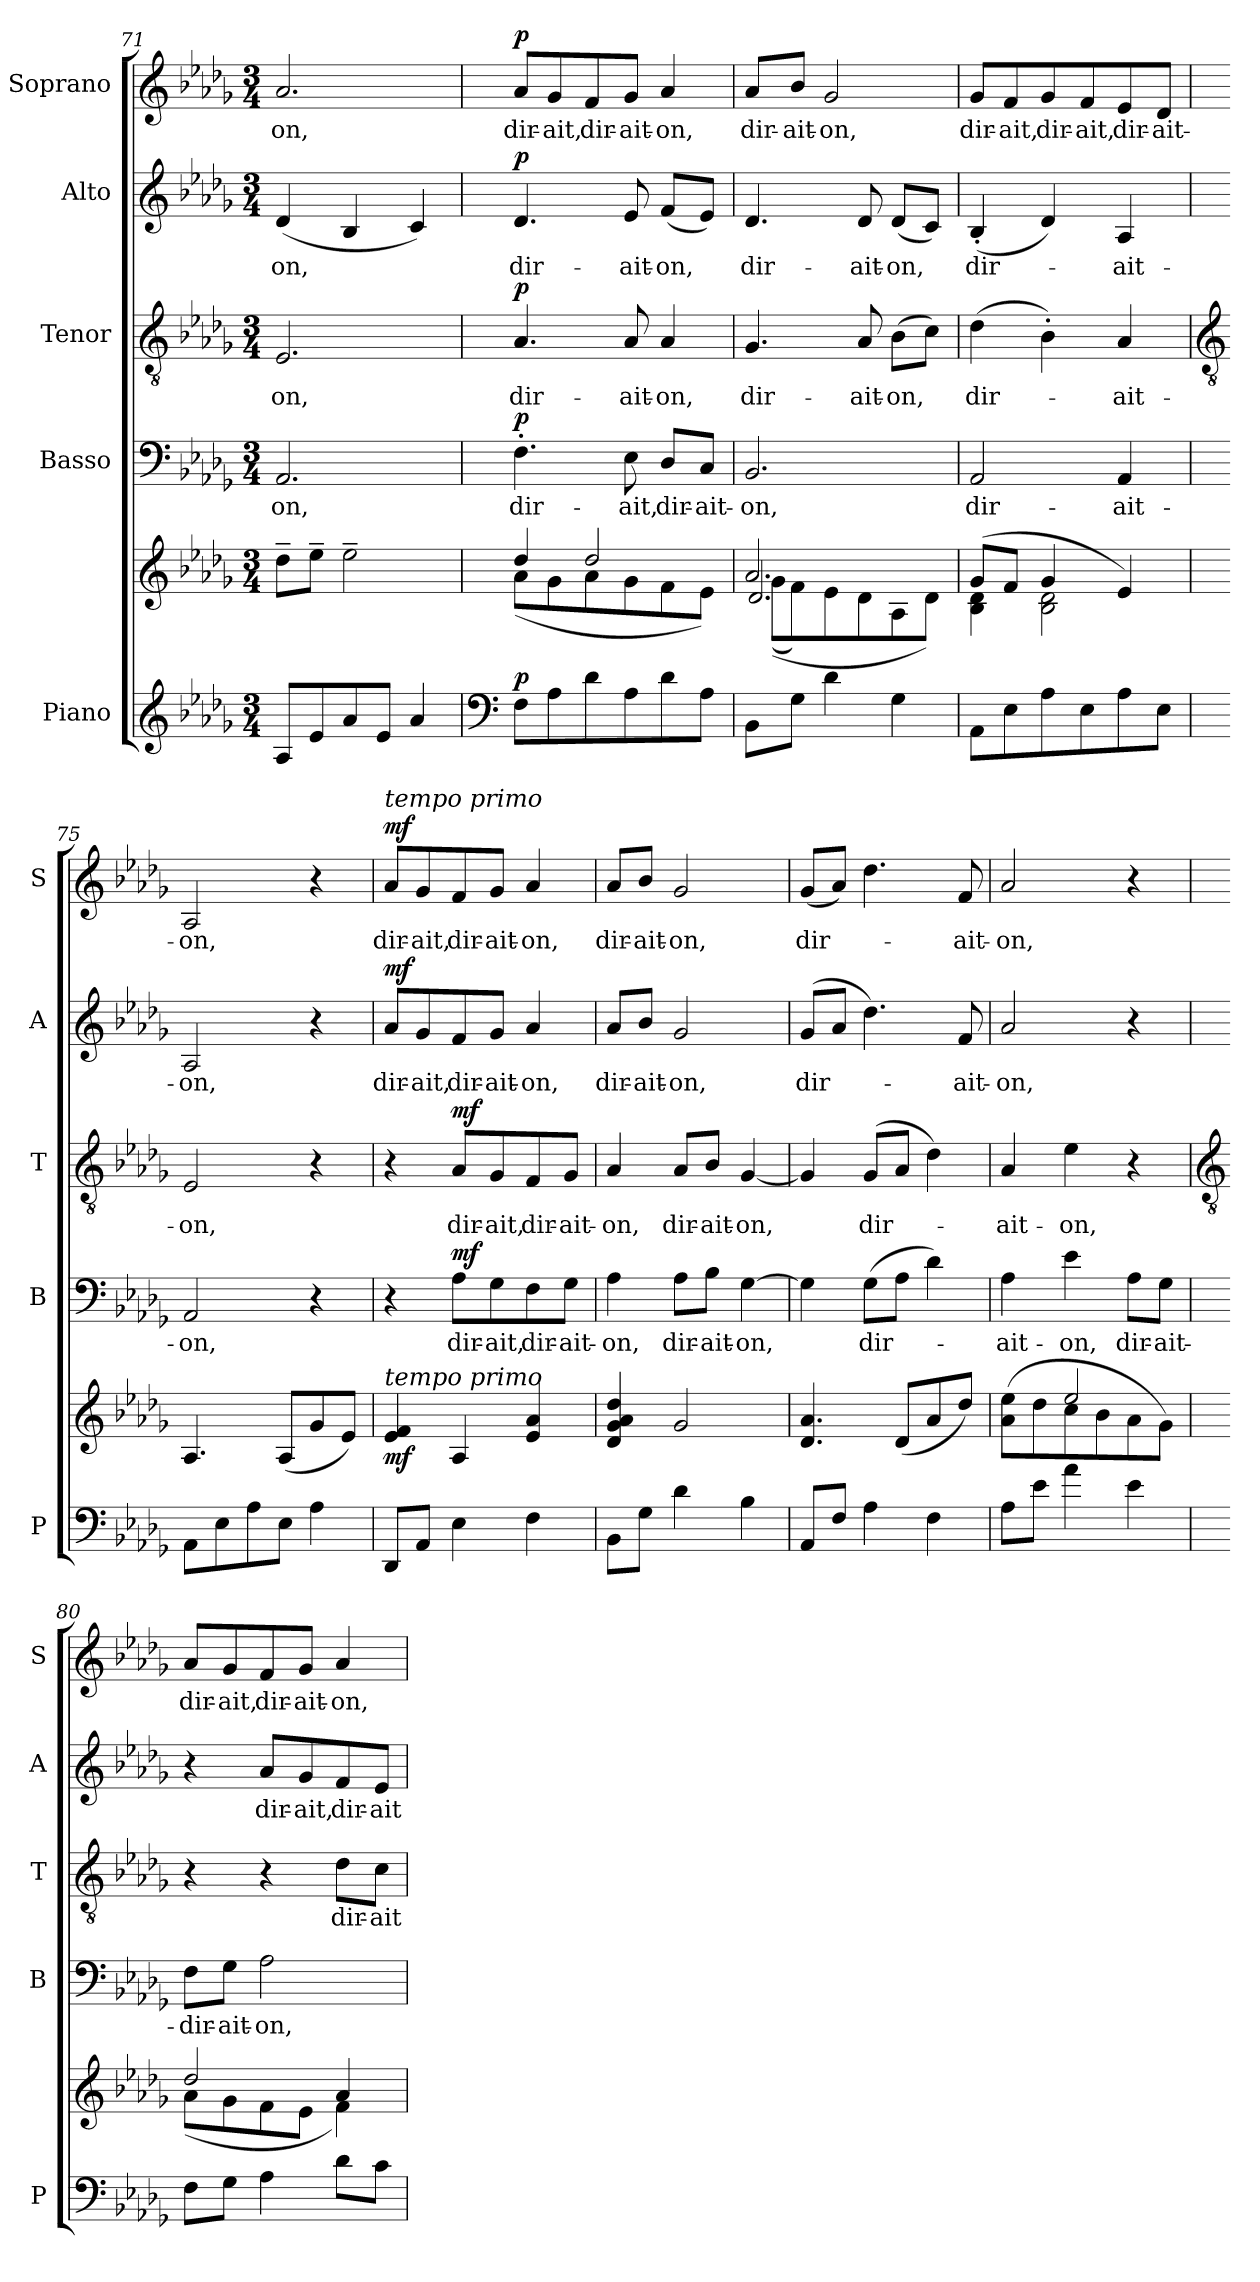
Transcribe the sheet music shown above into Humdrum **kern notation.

**kern	**kern	**dynam	**kern	**text	**dynam	**kern	**text	**dynam	**kern	**text	**dynam	**kern	**text	**dynam
*part5	*part5	*part5	*part4	*part4	*part4	*part3	*part3	*part3	*part2	*part2	*part2	*part1	*part1	*part1
*staff6	*staff5	*staff5/6	*staff4	*staff4	*staff4	*staff3	*staff3	*staff3	*staff2	*staff2	*staff2	*staff1	*staff1	*staff1
*I"Piano	*	*	*I"Basso	*	*	*I"Tenor	*	*	*I"Alto	*	*	*I"Soprano	*	*
*I'P	*	*	*I'B	*	*	*I'T	*	*	*I'A	*	*	*I'S	*	*
*clefG2	*clefG2	*	*clefF4	*	*	*clefGv2	*	*	*clefG2	*	*	*clefG2	*	*
*k[b-e-a-d-g-]	*k[b-e-a-d-g-]	*	*k[b-e-a-d-g-]	*	*	*k[b-e-a-d-g-]	*	*	*k[b-e-a-d-g-]	*	*	*k[b-e-a-d-g-]	*	*
*D-:	*D-:	*	*D-:	*	*	*D-:	*	*	*D-:	*	*	*D-:	*	*
*M3/4	*M3/4	*	*M3/4	*	*	*M3/4	*	*	*M3/4	*	*	*M3/4	*	*
=71	=71	=71	=71	=71	=71	=71	=71	=71	=71	=71	=71	=71	=71	=71
*	*^	*	*	*	*	*	*	*	*	*	*	*	*	*
*	*	*^	*	*	*	*	*	*	*	*	*	*	*	*	*
!	!	!	!	!	!	!LO:LY:b	!	!	!LO:LY:b	!	!	!LO:LY:b	!	!	!LO:LY:b	!
8A-/L	8dd-~\L	2ryy	2ryy	.	2.AA-/	-on,	.	2.E-/	-on,	.	(4d-/	-on,	.	2.a-/	-on,	.
8e-/	8ee-~\J	.	.	.	.	.	.	.	.	.	.	.	.	.	.	.
8a-/	2ee-~\	.	.	.	.	.	.	.	.	.	4B-/	.	.	.	.	.
8e-/J	.	.	.	.	.	.	.	.	.	.	.	.	.	.	.	.
4a-/	.	4ryy	4ryy	.	.	.	.	.	.	.	4c/)	.	.	.	.	.
=72	=72	=72	=72	=72	=72	=72	=72	=72	=72	=72	=72	=72	=72	=72	=72	=72
*clefF4	*	*	*	*	*	*	*	*	*	*	*	*	*	*	*	*
!	!	!	!	!LO:DY:a=2	!	!LO:LY:b	!LO:DY:a	!	!LO:LY:b	!LO:DY:a	!	!LO:LY:b	!LO:DY:a	!	!LO:LY:b	!LO:DY:a
8F\L	4dd-/	(8a-\L	2ryy	p	4.F'\	dir-	p	4.A-/	dir-	p	4.d-/	dir-	p	8a-/L	dir-	p
!	!	!	!	!	!	!	!	!	!	!	!	!	!	!	!LO:LY:b	!
8A-\	.	8g-\	.	.	.	.	.	.	.	.	.	.	.	8g-/	-ait,	.
!	!	!	!	!	!	!	!	!	!	!	!	!	!	!	!LO:LY:b	!
8d-\	2dd-/	8a-\	.	.	.	.	.	.	.	.	.	.	.	8f/	dir-	.
!	!	!	!	!	!	!LO:LY:b	!	!	!LO:LY:b	!	!	!LO:LY:b	!	!	!LO:LY:b	!
8A-\	.	8g-\	.	.	8E-\	-ait,	.	8A-/	-ait-	.	8e-/	-ait-	.	8g-/J	-ait-	.
!	!	!	!	!	!	!LO:LY:b	!	!	!LO:LY:b	!	!	!LO:LY:b	!	!	!LO:LY:b	!
8d-\	.	8f\	4ryy	.	8D-/L	dir-	.	4A-/	-on,	.	(8f/L	-on,	.	4a-/	-on,	.
!	!	!	!	!	!	!LO:LY:b	!	!	!	!	!	!	!	!	!	!
8A-\J	.	8e-\J)	.	.	8C/J	-ait-	.	.	.	.	8e-/J)	.	.	.	.	.
=73	=73	=73	=73	=73	=73	=73	=73	=73	=73	=73	=73	=73	=73	=73	=73	=73
!	!	!	!	!	!	!LO:LY:b	!	!	!LO:LY:b	!	!	!LO:LY:b	!	!	!LO:LY:b	!
8BB-\L	2.a-/	((>8g-\L	2.d-/	.	2.BB-/	-on,	.	4.G-/	dir-	.	4.d-/	dir-	.	8a-/L	dir-	.
!	!	!	!	!	!	!	!	!	!	!	!	!	!	!	!LO:LY:b	!
8G-\J	.	8f\)	.	.	.	.	.	.	.	.	.	.	.	8b-/J	-ait-	.
!	!	!	!	!	!	!	!	!	!	!	!	!	!	!	!LO:LY:b	!
4d-\	.	8e-\	.	.	.	.	.	.	.	.	.	.	.	2g-/	-on,	.
!	!	!	!	!	!	!	!	!	!LO:LY:b	!	!	!LO:LY:b	!	!	!	!
.	.	8d-\	.	.	.	.	.	8A-/	-ait-	.	8d-/	-ait-	.	.	.	.
!	!	!	!	!	!	!	!	!	!LO:LY:b	!	!	!LO:LY:b	!	!	!	!
4G-\	.	8A-\	.	.	.	.	.	(>8B-\L	-on,	.	(8d-/L	-on,	.	.	.	.
.	.	8d-\J)	.	.	.	.	.	8c\J)	.	.	8c/J)	.	.	.	.	.
!!LO:PB:g=z
=74	=74	=74	=74	=74	=74	=74	=74	=74	=74	=74	=74	=74	=74	=74	=74	=74
!	!	!	!	!	!	!LO:LY:b	!	!	!LO:LY:b	!	!	!LO:LY:b	!	!	!LO:LY:b	!
8AA-\L	(>8g-/L	4B-\ 4d-\	2ryy	.	2AA-/	dir-	.	(>4d-\	dir-	.	(4B-'/	dir-	.	8g-/L	dir-	.
!	!	!	!	!	!	!	!	!	!	!	!	!	!	!	!LO:LY:b	!
8E-\	8f/J	.	.	.	.	.	.	.	.	.	.	.	.	8f/	-ait,	.
!	!	!	!	!	!	!	!	!	!	!	!	!	!	!	!LO:LY:b	!
8A-\	4g-/	2B-\ 2d-\	.	.	.	.	.	4B-'\)	.	.	4d-/)	.	.	8g-/	dir-	.
!	!	!	!	!	!	!	!	!	!	!	!	!	!	!	!LO:LY:b	!
8E-\	.	.	.	.	.	.	.	.	.	.	.	.	.	8f/	-ait,	.
!	!	!	!	!	!	!LO:LY:b	!	!	!LO:LY:b	!	!	!LO:LY:b	!	!	!LO:LY:b	!
8A-\	4e-/)	.	4ryy	.	4AA-/	-ait-	.	4A-/	-ait-	.	4A-/	-ait-	.	8e-/	dir-	.
!	!	!	!	!	!	!	!	!	!	!	!	!	!	!	!LO:LY:b	!
8E-\J	.	.	.	.	.	.	.	.	.	.	.	.	.	8d-/J	-ait-	.
*	*v	*v	*v	*	*	*	*	*	*	*	*	*	*	*	*	*
!!LO:LB:g=z
=75	=75	=75	=75	=75	=75	=75	=75	=75	=75	=75	=75	=75	=75	=75
*	*	*	*	*	*	*clefGv2	*	*	*	*	*	*	*	*
*	*^	*	*	*	*	*	*	*	*	*	*	*	*	*
!	!	!	!	!	!LO:LY:b	!	!	!LO:LY:b	!	!	!LO:LY:b	!	!	!LO:LY:b	!
8AA-\L	4.A-/	2ryy	.	2AA-/	-on,	.	2E-/	-on,	.	2A-/	-on,	.	2A-/	-on,	.
8E-\	.	.	.	.	.	.	.	.	.	.	.	.	.	.	.
8A-\	.	.	.	.	.	.	.	.	.	.	.	.	.	.	.
8E-\J	(8A-/L	.	.	.	.	.	.	.	.	.	.	.	.	.	.
4A-\	8g-/	4ryy	.	4r	.	.	4r	.	.	4r	.	.	4r	.	.
.	8e-/J)	.	.	.	.	.	.	.	.	.	.	.	.	.	.
=76	=76	=76	=76	=76	=76	=76	=76	=76	=76	=76	=76	=76	=76	=76	=76
!	!	!	!	!	!	!	!	!	!	!	!	!	!LO:TX:a:i:t=tempo primo	!	!
!	!LO:TX:a:i:t=tempo primo	!	!	!	!	!	!	!	!	!	!	!	!	!	!
!	!	!	!LO:DY:b	!	!	!	!	!	!	!	!LO:LY:b	!LO:DY:a	!	!LO:LY:b	!LO:DY:a
8DD-/L	4e-/ 4f/	2ryy	mf	4r	.	.	4r	.	.	8a-/L	dir-	mf	8a-/L	dir-	mf
!	!	!	!	!	!	!	!	!	!	!	!LO:LY:b	!	!	!LO:LY:b	!
8AA-/J	.	.	.	.	.	.	.	.	.	8g-/	-ait,	.	8g-/	-ait,	.
!	!	!	!	!	!LO:LY:b	!LO:DY:a	!	!LO:LY:b	!LO:DY:a	!	!LO:LY:b	!	!	!LO:LY:b	!
4E-\	4A-/	.	.	8A-\L	dir-	mf	8A-/L	dir-	mf	8f/	dir-	.	8f/	dir-	.
!	!	!	!	!	!LO:LY:b	!	!	!LO:LY:b	!	!	!LO:LY:b	!	!	!LO:LY:b	!
.	.	.	.	8G-\	-ait,	.	8G-/	-ait,	.	8g-/J	-ait-	.	8g-/J	-ait-	.
!	!	!	!	!	!LO:LY:b	!	!	!LO:LY:b	!	!	!LO:LY:b	!	!	!LO:LY:b	!
4F\	4e-/ 4a-/	4ryy	.	8F\	dir-	.	8F/	dir-	.	4a-/	-on,	.	4a-/	-on,	.
!	!	!	!	!	!LO:LY:b	!	!	!LO:LY:b	!	!	!	!	!	!	!
.	.	.	.	8G-\J	-ait-	.	8G-/J	-ait-	.	.	.	.	.	.	.
=77	=77	=77	=77	=77	=77	=77	=77	=77	=77	=77	=77	=77	=77	=77	=77
!	!	!	!	!	!LO:LY:b	!	!	!LO:LY:b	!	!	!LO:LY:b	!	!	!LO:LY:b	!
8BB-\L	4d-/ 4g-/ 4a-/ 4dd-/	2ryy	.	4A-\	-on,	.	4A-/	-on,	.	8a-/L	dir-	.	8a-/L	dir-	.
!	!	!	!	!	!	!	!	!	!	!	!LO:LY:b	!	!	!LO:LY:b	!
8G-\J	.	.	.	.	.	.	.	.	.	8b-/J	-ait-	.	8b-/J	-ait-	.
!	!	!	!	!	!LO:LY:b	!	!	!LO:LY:b	!	!	!LO:LY:b	!	!	!LO:LY:b	!
4d-\	2g-/	.	.	8A-\L	dir-	.	8A-/L	dir-	.	2g-/	-on,	.	2g-/	-on,	.
!	!	!	!	!	!LO:LY:b	!	!	!LO:LY:b	!	!	!	!	!	!	!
.	.	.	.	8B-\J	-ait-	.	8B-/J	-ait-	.	.	.	.	.	.	.
!	!	!	!	!	!LO:LY:b	!	!	!LO:LY:b	!	!	!	!	!	!	!
4B-\	.	4ryy	.	[4G-\	-on,	.	[4G-/	-on,	.	.	.	.	.	.	.
=78	=78	=78	=78	=78	=78	=78	=78	=78	=78	=78	=78	=78	=78	=78	=78
!	!	!	!	!	!	!	!	!	!	!	!LO:LY:b	!	!	!LO:LY:b	!
8AA-/L	4.d-/ 4.a-/	2ryy	.	4G-\]	.	.	4G-/]	.	.	(8g-/L	dir-	.	(8g-/L	dir-	.
8F/J	.	.	.	.	.	.	.	.	.	8a-/J	.	.	8a-/J)	.	.
!	!	!	!	!	!LO:LY:b	!	!	!LO:LY:b	!	!	!	!	!	!	!
4A-\	.	.	.	(>8G-\L	dir-	.	(8G-/L	dir-	.	4.dd-\)	.	.	4.dd-\	.	.
.	(8d-/L	.	.	8A-\J	.	.	8A-/J	.	.	.	.	.	.	.	.
4F\	8a-/	4ryy	.	4d-\)	.	.	4d-\)	.	.	.	.	.	.	.	.
!	!	!	!	!	!	!	!	!	!	!	!LO:LY:b	!	!	!LO:LY:b	!
.	8dd-/J)	.	.	.	.	.	.	.	.	8f/	-ait-	.	8f/	-ait-	.
=79	=79	=79	=79	=79	=79	=79	=79	=79	=79	=79	=79	=79	=79	=79	=79
!	!	!	!	!	!LO:LY:b	!	!	!LO:LY:b	!	!	!LO:LY:b	!	!	!LO:LY:b	!
8A-\L	4ryy	(8a-\ 8ee-\L	.	4A-\	-ait-	.	4A-/	-ait-	.	2a-/	-on,	.	2a-/	-on,	.
8e-\J	.	8dd-\	.	.	.	.	.	.	.	.	.	.	.	.	.
!	!	!	!	!	!LO:LY:b	!	!	!LO:LY:b	!	!	!	!	!	!	!
4a-\	2ee-/	8cc\	.	4e-\	-on,	.	4e-\	-on,	.	.	.	.	.	.	.
.	.	8b-\	.	.	.	.	.	.	.	.	.	.	.	.	.
!	!	!	!	!	!LO:LY:b	!	!	!	!	!	!	!	!	!	!
4e-\	.	8a-\	.	8A-\L	dir-	.	4r	.	.	4r	.	.	4r	.	.
!	!	!	!	!	!LO:LY:b	!	!	!	!	!	!	!	!	!	!
.	.	8g-\J)	.	8G-\J	-ait-	.	.	.	.	.	.	.	.	.	.
!!LO:PB:g=z
=80	=80	=80	=80	=80	=80	=80	=80	=80	=80	=80	=80	=80	=80	=80	=80
*	*	*	*	*	*	*	*clefGv2	*	*	*	*	*	*	*	*
*^	*	*	*	*	*	*	*	*	*	*	*	*	*	*	*
!	!	!	!	!	!	!LO:LY:b	!	!	!	!	!	!	!	!	!LO:LY:b	!
*	*	*	*	*	*^	*	*	*	*	*	*	*	*	*	*	*
8F\L	2ryy	2dd-/	(8a-\L	.	8F\L	2ryy	-dir-	.	4r	.	.	4r	.	.	8a-/L	dir-	.
!	!	!	!	!	!	!	!LO:LY:b	!	!	!	!	!	!	!	!	!LO:LY:b	!
8G-\J	.	.	8g-\	.	8G-\J	.	-ait-	.	.	.	.	.	.	.	8g-/	-ait,	.
!	!	!	!	!	!	!	!LO:LY:b	!	!	!	!	!	!LO:LY:b	!	!	!LO:LY:b	!
4A-\	.	.	8f\	.	2A-\	.	-on,	.	4r	.	.	8a-/L	dir-	.	8f/	dir-	.
!	!	!	!	!	!	!	!	!	!	!	!	!	!LO:LY:b	!	!	!LO:LY:b	!
.	.	.	8e-\J	.	.	.	.	.	.	.	.	8g-/	-ait,	.	8g-/J	-ait-	.
!	!	!	!	!	!	!	!	!	!	!LO:LY:b	!	!	!LO:LY:b	!	!	!LO:LY:b	!
8d-\L	4ryy	4a-/	4f\)	.	.	4ryy	.	.	8d-\L	dir-	.	8f/	dir-	.	4a-/	-on,	.
!	!	!	!	!	!	!	!	!	!	!LO:LY:b	!	!	!LO:LY:b	!	!	!	!
8c\J	.	.	.	.	.	.	.	.	8c\J	-ait-	.	8e-/J	-ait-	.	.	.	.
*v	*v	*	*	*	*v	*v	*	*	*	*	*	*	*	*	*	*	*
*	*v	*v	*	*	*	*	*	*	*	*	*	*	*	*	*
=	=	=	=	=	=	=	=	=	=	=	=	=	=	=
*-	*-	*-	*-	*-	*-	*-	*-	*-	*-	*-	*-	*-	*-	*-
